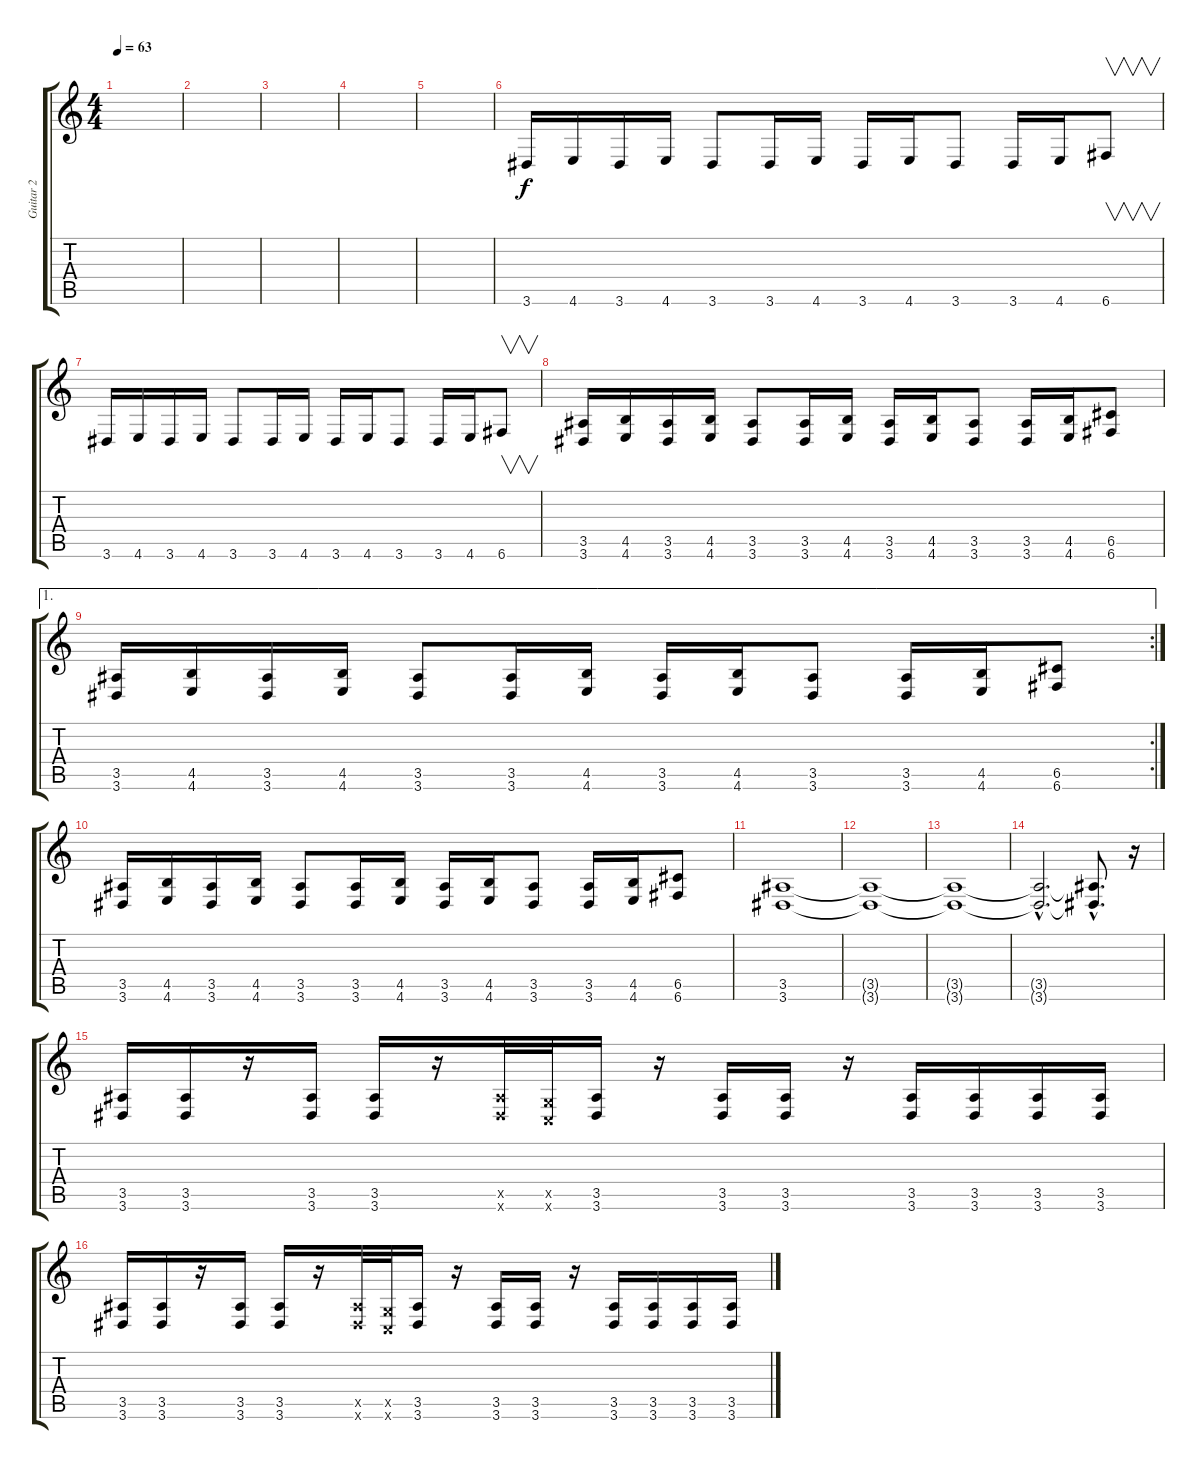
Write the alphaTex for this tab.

\track ("Guitar 2" "Guitar 2") {instrument distortionguitar}
\staff {score tabs}
\tuning (D4 A3 F3 C3 G2 C2) {hide}
\ts (4 4)
\tempo 63
\clef g2
\ks c
|
|
|
|
|
3.6.16 4.6.16 3.6.16 4.6.16 3.6.8 3.6.16 4.6.16 3.6.16 4.6.16 3.6.8 3.6.16 4.6.16 6.6.8{v} |
3.6.16 4.6.16 3.6.16 4.6.16 3.6.8 3.6.16 4.6.16 3.6.16 4.6.16 3.6.8 3.6.16 4.6.16 6.6.8{v} |
(3.5 3.6).16 (4.5 4.6).16 (3.5 3.6).16 (4.5 4.6).16 (3.5 3.6).8 (3.5 3.6).16 (4.5 4.6).16 (3.5 3.6).16 (4.5 4.6).16 (3.5 3.6).8 (3.5 3.6).16 (4.5 4.6).16 (6.5 6.6).8 |
\ae 1
\rc 2
(3.5 3.6).16 (4.5 4.6).16 (3.5 3.6).16 (4.5 4.6).16 (3.5 3.6).8 (3.5 3.6).16 (4.5 4.6).16 (3.5 3.6).16 (4.5 4.6).16 (3.5 3.6).8 (3.5 3.6).16 (4.5 4.6).16 (6.5 6.6).8 |
(3.5 3.6).16 (4.5 4.6).16 (3.5 3.6).16 (4.5 4.6).16 (3.5 3.6).8 (3.5 3.6).16 (4.5 4.6).16 (3.5 3.6).16 (4.5 4.6).16 (3.5 3.6).8 (3.5 3.6).16 (4.5 4.6).16 (6.5 6.6).8 |
(3.5 3.6).1 |
(3.5{t} 3.6{t}).1 |
(3.5{t} 3.6{t}).1{volume 5} |
(3.5{hac t} 3.6{hac t}).2{d} (3.5{hac t} 3.6{hac t}).8{d} r.16 |
(3.5 3.6).16{volume 13} (3.5 3.6).16 r.16 (3.5 3.6).16 (3.5 3.6).16 r.16 (3.5{x} 3.6{x}).32 (0.5{x} 0.6{x}).32 (3.5 3.6).16 r.16 (3.5 3.6).16 (3.5 3.6).16 r.16 (3.5 3.6).16 (3.5 3.6).16 (3.5 3.6).16 (3.5 3.6).16 |
(3.5 3.6).16{volume 13} (3.5 3.6).16 r.16 (3.5 3.6).16 (3.5 3.6).16 r.16 (3.5{x} 3.6{x}).32 (0.5{x} 0.6{x}).32 (3.5 3.6).16 r.16 (3.5 3.6).16 (3.5 3.6).16 r.16 (3.5 3.6).16 (3.5 3.6).16 (3.5 3.6).16 (3.5 3.6).16
